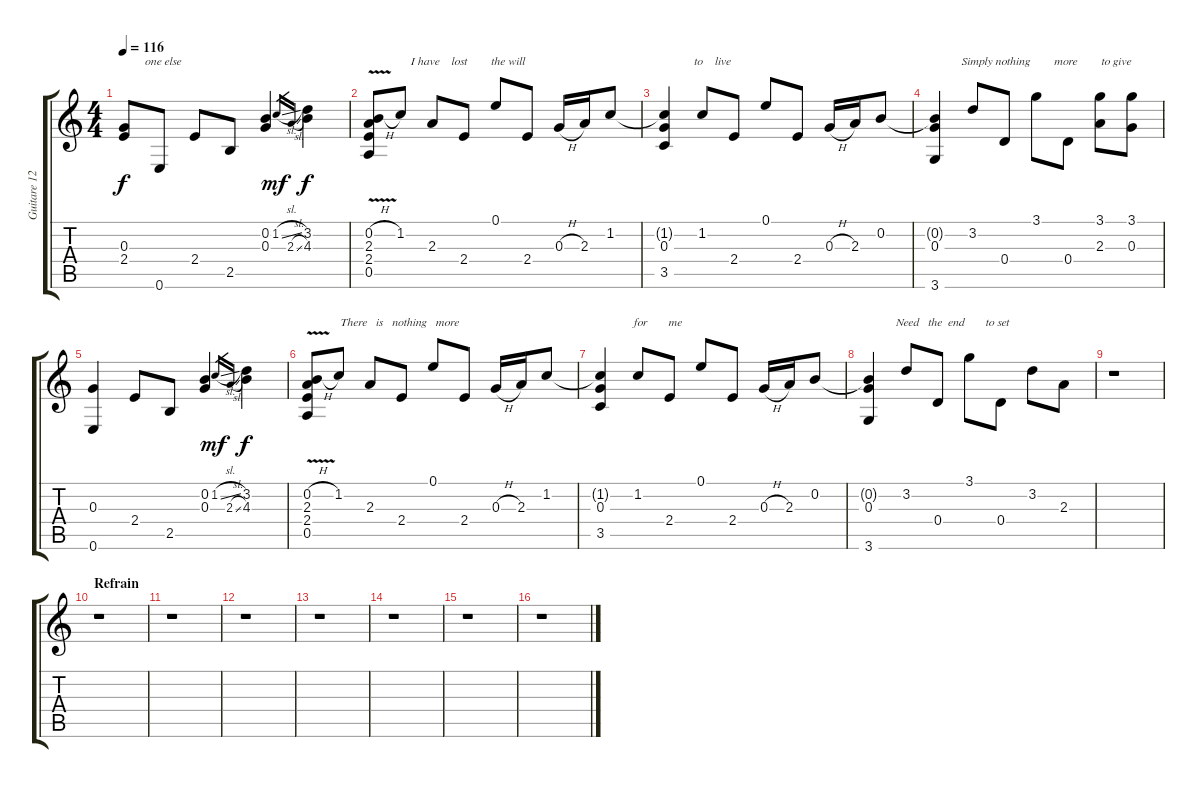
\track ("Guitare 12 cordes" "Guitare 12") {instrument acousticguitarsteel}
\staff {score tabs}
\tuning (E4 B3 G3 D3 A2 E2) {hide}
\ts (4 4)
\tempo 116
\clef g2
\ks c
(0.3 2.4).8{txt "       one else" dy f} 0.6.8 2.4.8 2.5.8 (0.2 0.3).4 1.2{sl}.16{gr dy mf} 2.3{sl}.16{gr} (3.2 4.3).4{dy f} |
(0.2{h} 2.3{v} 2.4{v} 0.5).8{txt "              I have    lost        the will"} 1.2.8 2.3.8 2.4.8 0.1.8 2.4.8 0.3{h}.16 2.3.16 1.2.8 |
(1.2{t} 0.3 3.5).4{txt "          to    live"} 1.2.8 2.4.8 0.1.8 2.4.8 0.3{h}.16 2.3.16 0.2.8 |
(0.2{t} 0.3 3.6).4{txt "         Simply nothing        more        to give"} 3.2.8 0.4.8 3.1.8 0.4.8 (3.1 2.3).8 (3.1 0.3).8 |
(0.3 0.6).4 2.4.8 2.5.8 (0.2 0.3).4 1.2{sl}.16{gr dy mf} 2.3{sl}.16{gr} (3.2 4.3).4{dy f} |
(0.2{h} 2.3{v} 2.4{v} 0.5).8{txt "           There   is   nothing   more"} 1.2.8 2.3.8 2.4.8 0.1.8 2.4.8 0.3{h}.16 2.3.16 1.2.8 |
(1.2{t} 0.3 3.5).4{txt "           for       me"} 1.2.8 2.4.8 0.1.8 2.4.8 0.3{h}.16 2.3.16 0.2.8 |
(0.2{t} 0.3 3.6).4{txt "         Need   the  end       to set"} 3.2.8 0.4.8 3.1.8 0.4.8 3.2.8 2.3.8 |
r.1 |
\section ("" "Refrain")
r.1 |
r.1 |
r.1 |
r.1 |
r.1 |
r.1 |
r.1
